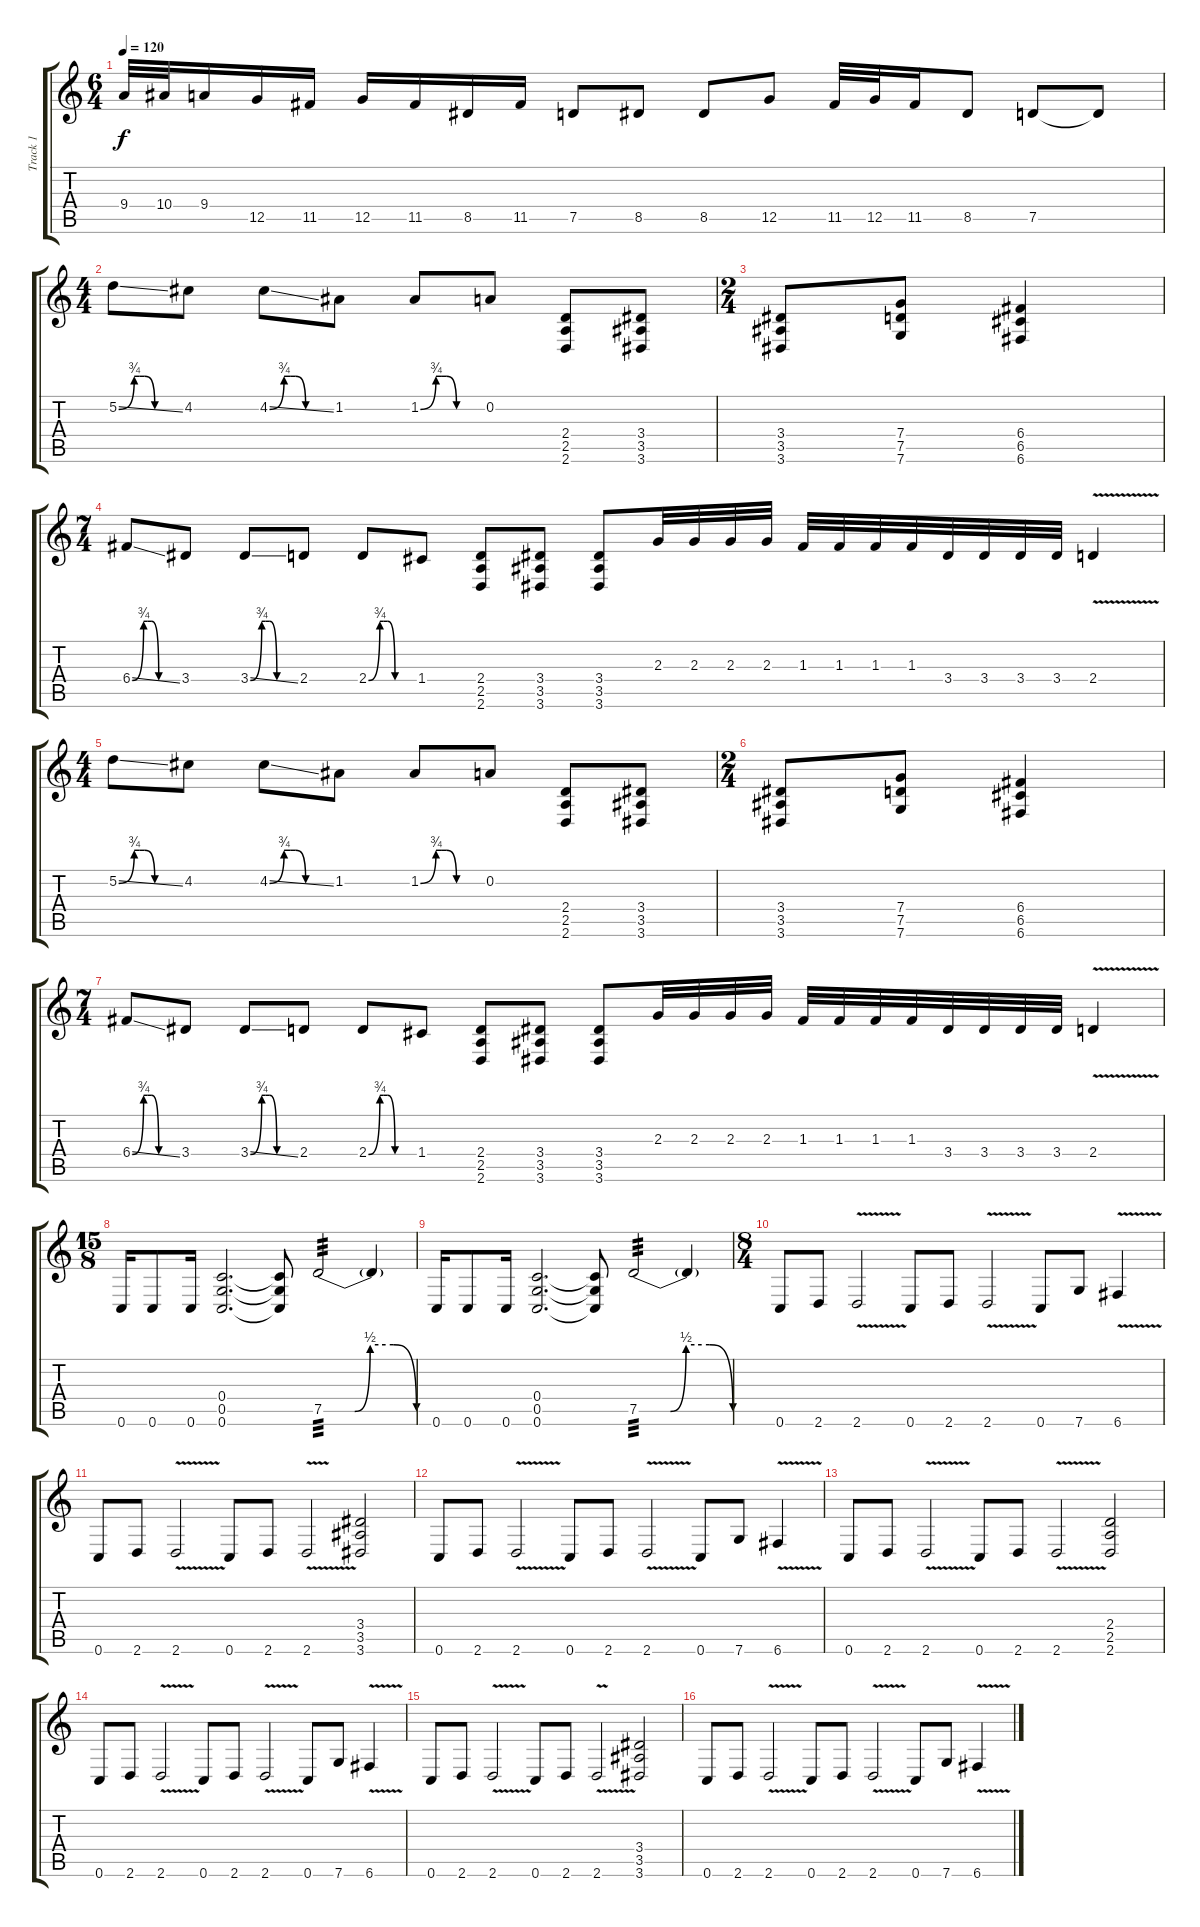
\track ("Track 1" "Track 1") {instrument distortionguitar}
\staff {score tabs}
\tuning (D4 A3 F3 C3 G2 C2) {hide}
\ts (6 4)
\tempo 120
\clef g2
\ks c
9.4.32{dy f} 10.4.32 9.4.16 12.5.16 11.5.16 12.5.16 11.5.16 8.5.16 11.5.16 7.5.8 8.5.8 8.5.8 12.5.8 11.5.32 12.5.32 11.5.16 8.5.8 7.5.8 7.5{t}.8 |
\ts (4 4)
5.2{be (custom 0 0 15 3 20 3 25 3 35 0 60 0) ss}.8 4.2.8 4.2{be (custom 0 0 14 3 20 3 25 3 35 0 60 0) ss}.8 1.2.8 1.2{be (custom 0 0 15 3 20 3 25 3 35 0 60 0)}.8 0.2.8 (2.4 2.5 2.6).8 (3.4 3.5 3.6).8 |
\ts (2 4)
(3.4 3.5 3.6).8 (7.4 7.5 7.6).8 (6.4 6.5 6.6).4 |
\ts (7 4)
6.4{be (custom 0 0 15 3 20 3 25 3 35 0 60 0) ss}.8 3.4.8 3.4{be (custom 0 0 15 3 20 3 25 3 35 0 60 0) ss}.8 2.4.8 2.4{be (custom 0 0 15 3 20 3 25 3 35 0 60 0)}.8 1.4.8 (2.4 2.5 2.6).8 (3.4 3.5 3.6).8 (3.4 3.5 3.6).8 2.3.32 2.3.32 2.3.32 2.3.32 1.3.32 1.3.32 1.3.32 1.3.32 3.4.32 3.4.32 3.4.32 3.4.32 2.4{v}.4 |
\ts (4 4)
5.2{be (custom 0 0 15 3 20 3 25 3 35 0 60 0) ss}.8 4.2.8 4.2{be (custom 0 0 14 3 20 3 25 3 35 0 60 0) ss}.8 1.2.8 1.2{be (custom 0 0 15 3 20 3 25 3 35 0 60 0)}.8 0.2.8 (2.4 2.5 2.6).8 (3.4 3.5 3.6).8 |
\ts (2 4)
(3.4 3.5 3.6).8 (7.4 7.5 7.6).8 (6.4 6.5 6.6).4 |
\ts (7 4)
6.4{be (custom 0 0 15 3 20 3 25 3 35 0 60 0) ss}.8 3.4.8 3.4{be (custom 0 0 15 3 20 3 25 3 35 0 60 0) ss}.8 2.4.8 2.4{be (custom 0 0 15 3 20 3 25 3 35 0 60 0)}.8 1.4.8 (2.4 2.5 2.6).8 (3.4 3.5 3.6).8 (3.4 3.5 3.6).8 2.3.32 2.3.32 2.3.32 2.3.32 1.3.32 1.3.32 1.3.32 1.3.32 3.4.32 3.4.32 3.4.32 3.4.32 2.4{v}.4 |
\ts (15 8)
0.6.16 0.6.8 0.6.16 (0.4 0.5 0.6).2{d} (0.4{t} 0.5{t} 0.6{t}).8 7.5{be (custom 0 0 20 0 30 2 40 2 45 2 60 0)}.2{tp 3} 7.5{t}.4 |
0.6.16 0.6.8 0.6.16 (0.4 0.5 0.6).2{d} (0.4{t} 0.5{t} 0.6{t}).8 7.5{be (custom 0 0 20 0 30 2 40 2 45 2 60 0)}.2{tp 3} 7.5{t}.4 |
\ts (8 4)
0.6.8 2.6.8 2.6{v}.2 0.6.8 2.6.8 2.6{v}.2 0.6.8 7.6.8 6.6{v}.4 |
0.6.8 2.6.8 2.6{v}.2 0.6.8 2.6.8 2.6{v}.2 (3.4 3.5 3.6).2 |
0.6.8 2.6.8 2.6{v}.2 0.6.8 2.6.8 2.6{v}.2 0.6.8 7.6.8 6.6{v}.4 |
0.6.8 2.6.8 2.6{v}.2 0.6.8 2.6.8 2.6{v}.2 (2.4 2.5 2.6).2 |
0.6.8 2.6.8 2.6{v}.2 0.6.8 2.6.8 2.6{v}.2 0.6.8 7.6.8 6.6{v}.4 |
0.6.8 2.6.8 2.6{v}.2 0.6.8 2.6.8 2.6{v}.2 (3.4 3.5 3.6).2 |
0.6.8 2.6.8 2.6{v}.2 0.6.8 2.6.8 2.6{v}.2 0.6.8 7.6.8 6.6{v}.4
